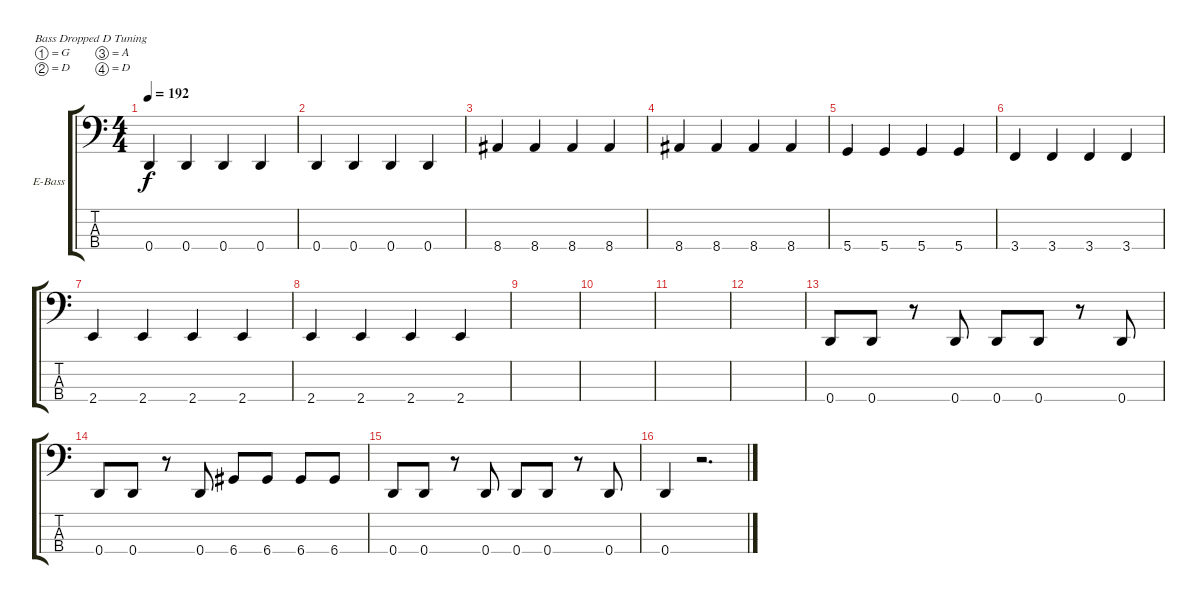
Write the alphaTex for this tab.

\defaultSystemsLayout 4
\bracketExtendMode groupsimilarinstruments
\firstSystemTrackNameOrientation horizontal
\otherSystemsTrackNameOrientation horizontal
\track ("Electric Bass" "E-Bass") {instrument electricbassfinger}
\staff {score tabs}
\tuning (G2 D2 A1 D1)
\ts (4 4)
\tempo 192
\clef f4
\scale
0.333333
\ks c
0.4.4{dy f} 0.4.4 0.4.4 0.4.4 |
\scale
0.333333 0.4.4 0.4.4 0.4.4 0.4.4 |
\scale
0.333333 8.4.4 8.4.4 8.4.4 8.4.4 |
\scale
0.333333 8.4.4 8.4.4 8.4.4 8.4.4 |
\scale
0.333333 5.4.4 5.4.4 5.4.4 5.4.4 |
\scale
0.333333 3.4.4 3.4.4 3.4.4 3.4.4 |
\scale
0.333333 2.4.4 2.4.4 2.4.4 2.4.4 |
\scale
0.333333 2.4.4 2.4.4 2.4.4 2.4.4 |
\scale
0.333333 |
\scale
0.333333 |
\scale
0.333333 |
\scale
0.333333 |
\scale
0.333333 0.4.8 0.4.8 r.8 0.4.8 0.4.8 0.4.8 r.8 0.4.8 |
\scale
0.333333 0.4.8 0.4.8 r.8 0.4.8 6.4.8 6.4.8 6.4.8 6.4.8 |
\scale
0.333333 0.4.8 0.4.8 r.8 0.4.8 0.4.8 0.4.8 r.8 0.4.8 |
\scale
0.333333 0.4.4 r.2{d}
